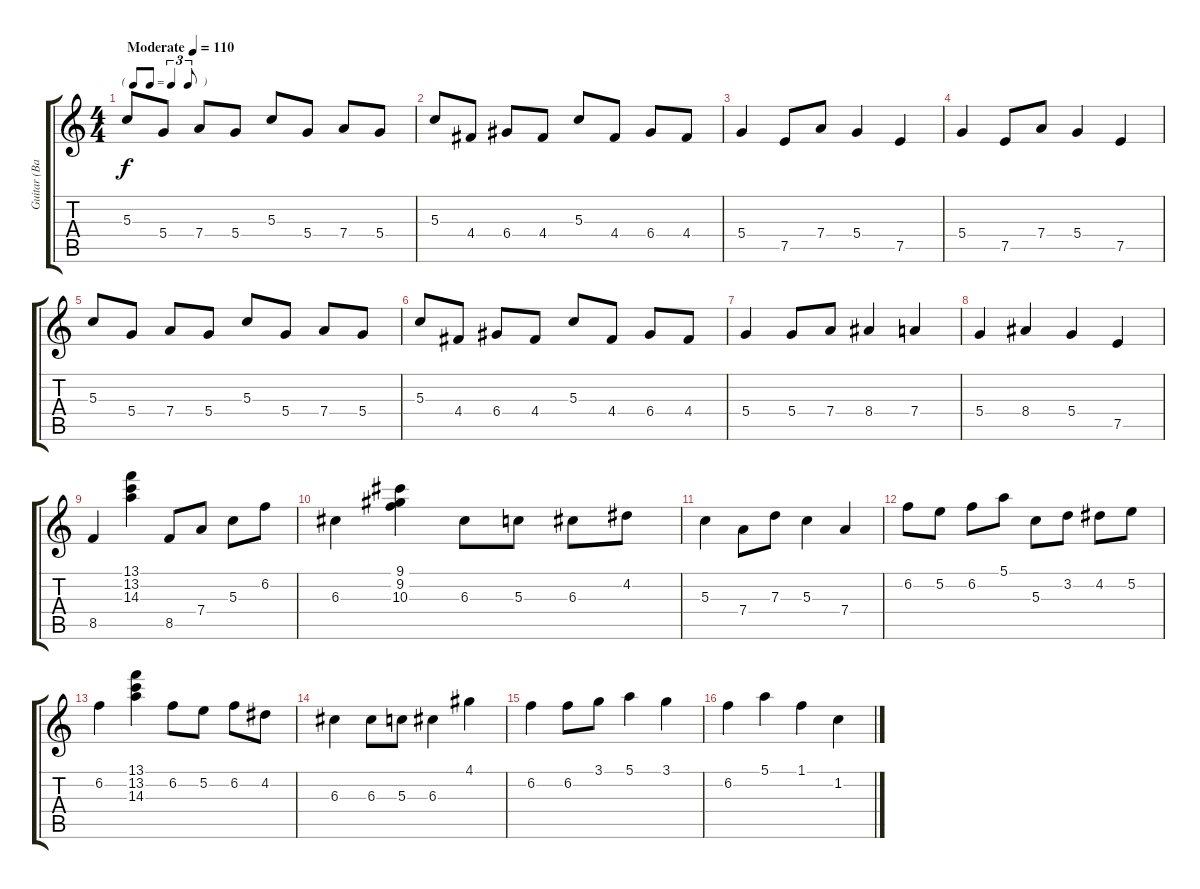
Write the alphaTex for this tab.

\track ("Guitar (Banjo)" "Guitar (Ba") {instrument overdrivenguitar}
\staff {score tabs}
\tuning (E4 B3 G3 D3 A2 E2) {hide}
\ts (4 4)
\tf triplet8th
\tempo (110 "Moderate")
\clef g2
\ks c
5.3.8{dy f instrument overdrivenguitar} 5.4.8 7.4.8 5.4.8 5.3.8 5.4.8 7.4.8 5.4.8 |
5.3.8 4.4.8 6.4.8 4.4.8 5.3.8 4.4.8 6.4.8 4.4.8 |
5.4.4 7.5.8 7.4.8 5.4.4 7.5.4 |
5.4.4 7.5.8 7.4.8 5.4.4 7.5.4 |
5.3.8 5.4.8 7.4.8 5.4.8 5.3.8 5.4.8 7.4.8 5.4.8 |
5.3.8 4.4.8 6.4.8 4.4.8 5.3.8 4.4.8 6.4.8 4.4.8 |
5.4.4 5.4.8 7.4.8 8.4.4 7.4.4 |
5.4.4 8.4.4 5.4.4 7.5.4 |
8.5.4 (13.1 13.2 14.3).4 8.5.8 7.4.8 5.3.8 6.2.8 |
6.3.4 (9.1 9.2 10.3).4 6.3.8 5.3.8 6.3.8 4.2.8 |
5.3.4 7.4.8 7.3.8 5.3.4 7.4.4 |
6.2.8 5.2.8 6.2.8 5.1.8 5.3.8 3.2.8 4.2.8 5.2.8 |
6.2.4 (13.1 13.2 14.3).4 6.2.8 5.2.8 6.2.8 4.2.8 |
6.3.4 6.3.8 5.3.8 6.3.4 4.1.4 |
6.2.4 6.2.8 3.1.8 5.1.4 3.1.4 |
6.2.4 5.1.4 1.1.4 1.2.4
